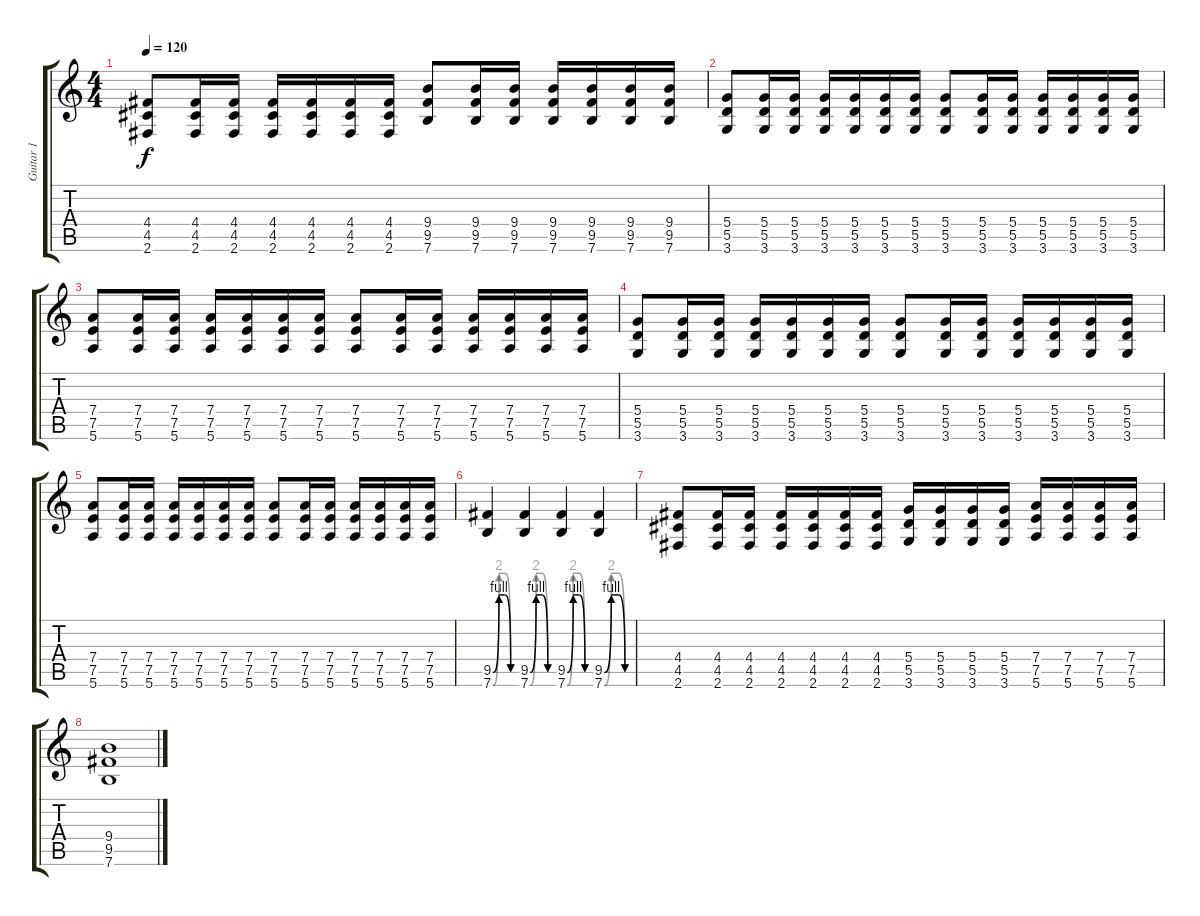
\track ("Guitar 1" "Guitar 1") {instrument distortionguitar}
\staff {score tabs}
\tuning (E4 B3 G3 D3 A2 E2) {hide}
\ts (4 4)
\tempo 120
\clef g2
\ks c
(4.4 4.5 2.6).8{dy f} (4.4 4.5 2.6).16 (4.4 4.5 2.6).16 (4.4 4.5 2.6).16 (4.4 4.5 2.6).16 (4.4 4.5 2.6).16 (4.4 4.5 2.6).16 (9.4 9.5 7.6).8 (9.4 9.5 7.6).16 (9.4 9.5 7.6).16 (9.4 9.5 7.6).16 (9.4 9.5 7.6).16 (9.4 9.5 7.6).16 (9.4 9.5 7.6).16 |
(5.4 5.5 3.6).8 (5.4 5.5 3.6).16 (5.4 5.5 3.6).16 (5.4 5.5 3.6).16 (5.4 5.5 3.6).16 (5.4 5.5 3.6).16 (5.4 5.5 3.6).16 (5.4 5.5 3.6).8 (5.4 5.5 3.6).16 (5.4 5.5 3.6).16 (5.4 5.5 3.6).16 (5.4 5.5 3.6).16 (5.4 5.5 3.6).16 (5.4 5.5 3.6).16 |
(7.4 7.5 5.6).8 (7.4 7.5 5.6).16 (7.4 7.5 5.6).16 (7.4 7.5 5.6).16 (7.4 7.5 5.6).16 (7.4 7.5 5.6).16 (7.4 7.5 5.6).16 (7.4 7.5 5.6).8 (7.4 7.5 5.6).16 (7.4 7.5 5.6).16 (7.4 7.5 5.6).16 (7.4 7.5 5.6).16 (7.4 7.5 5.6).16 (7.4 7.5 5.6).16 |
(5.4 5.5 3.6).8 (5.4 5.5 3.6).16 (5.4 5.5 3.6).16 (5.4 5.5 3.6).16 (5.4 5.5 3.6).16 (5.4 5.5 3.6).16 (5.4 5.5 3.6).16 (5.4 5.5 3.6).8 (5.4 5.5 3.6).16 (5.4 5.5 3.6).16 (5.4 5.5 3.6).16 (5.4 5.5 3.6).16 (5.4 5.5 3.6).16 (5.4 5.5 3.6).16 |
(7.4 7.5 5.6).8 (7.4 7.5 5.6).16 (7.4 7.5 5.6).16 (7.4 7.5 5.6).16 (7.4 7.5 5.6).16 (7.4 7.5 5.6).16 (7.4 7.5 5.6).16 (7.4 7.5 5.6).8 (7.4 7.5 5.6).16 (7.4 7.5 5.6).16 (7.4 7.5 5.6).16 (7.4 7.5 5.6).16 (7.4 7.5 5.6).16 (7.4 7.5 5.6).16 |
(9.5{be (custom 0 0 15 4 30 4 45 0 60 0)} 7.6{be (custom 0 0 15 8 30 8 45 0 60 0)}).4 (9.5{be (custom 0 0 15 4 30 4 45 0 60 0)} 7.6{be (custom 0 0 15 8 30 8 45 0 60 0)}).4 (9.5{be (custom 0 0 15 4 30 4 45 0 60 0)} 7.6{be (custom 0 0 15 8 30 8 45 0 60 0)}).4 (9.5{be (custom 0 0 15 4 30 4 45 0 60 0)} 7.6{be (custom 0 0 15 8 30 8 45 0 60 0)}).4 |
(4.4 4.5 2.6).8 (4.4 4.5 2.6).16 (4.4 4.5 2.6).16 (4.4 4.5 2.6).16 (4.4 4.5 2.6).16 (4.4 4.5 2.6).16 (4.4 4.5 2.6).16 (5.4 5.5 3.6).16 (5.4 5.5 3.6).16 (5.4 5.5 3.6).16 (5.4 5.5 3.6).16 (7.4 7.5 5.6).16 (7.4 7.5 5.6).16 (7.4 7.5 5.6).16 (7.4 7.5 5.6).16 |
(9.4 9.5 7.6).1
